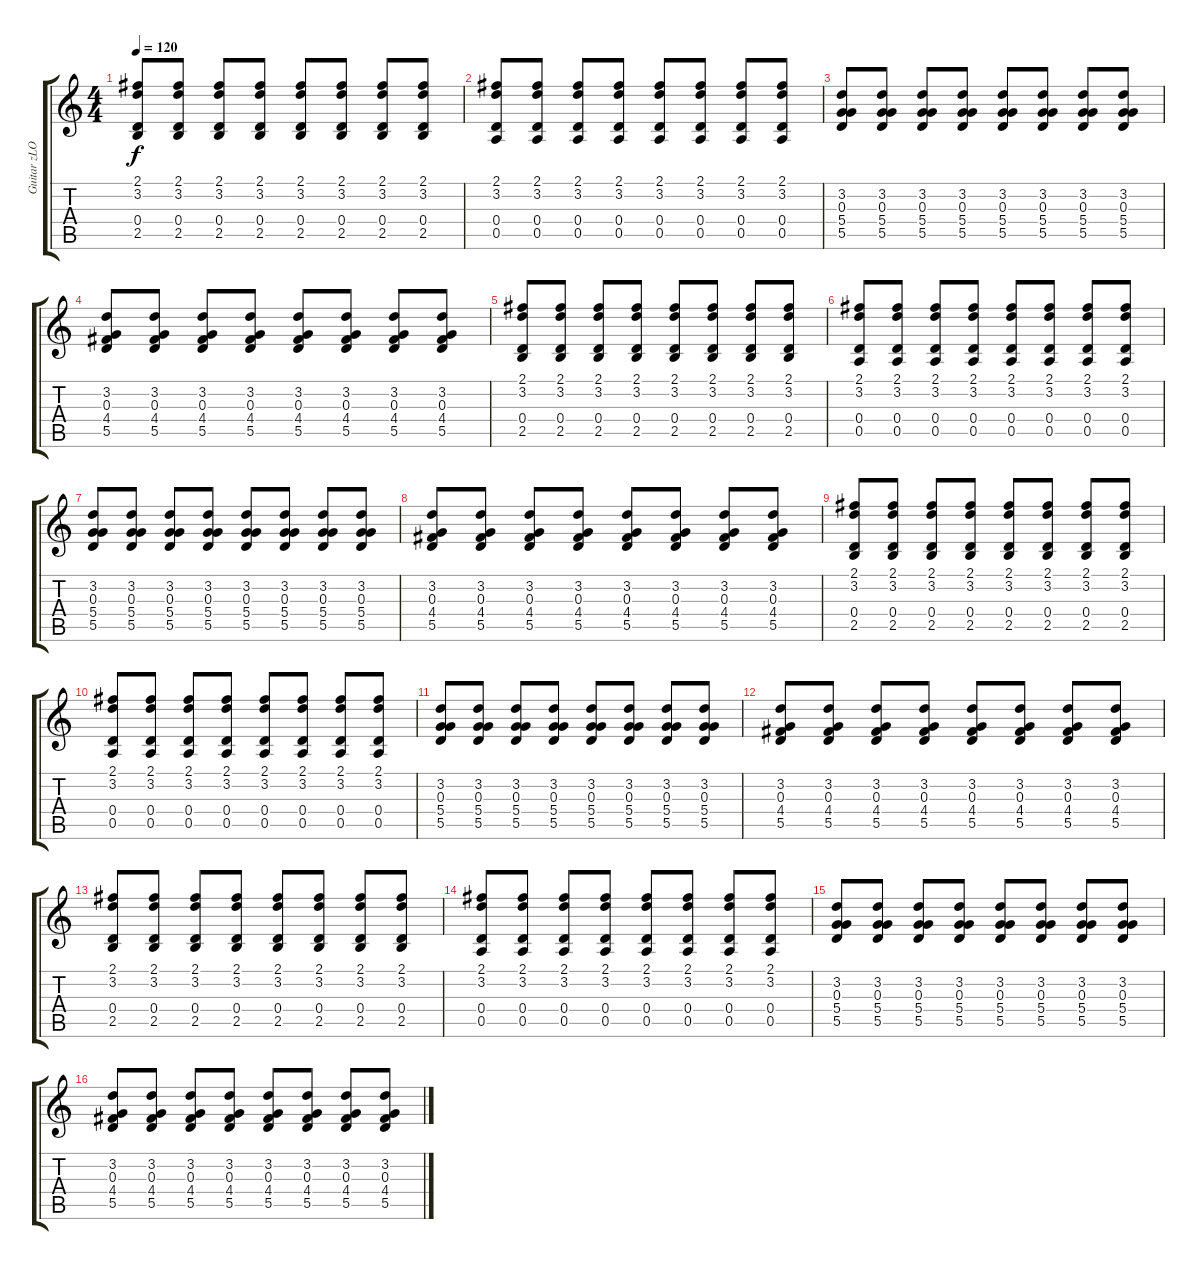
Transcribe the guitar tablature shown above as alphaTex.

\track ("Guitar zLOB" "Guitar zLO") {instrument acousticguitarsteel}
\staff {score tabs}
\tuning (E4 B3 G3 D3 A2 E2) {hide}
\ts (4 4)
\tempo 120
\clef g2
\ks c
(2.1 3.2 0.4 2.5).8{dy f} (2.1 3.2 0.4 2.5).8 (2.1 3.2 0.4 2.5).8 (2.1 3.2 0.4 2.5).8 (2.1 3.2 0.4 2.5).8 (2.1 3.2 0.4 2.5).8 (2.1 3.2 0.4 2.5).8 (2.1 3.2 0.4 2.5).8 |
(2.1 3.2 0.4 0.5).8 (2.1 3.2 0.4 0.5).8 (2.1 3.2 0.4 0.5).8 (2.1 3.2 0.4 0.5).8 (2.1 3.2 0.4 0.5).8 (2.1 3.2 0.4 0.5).8 (2.1 3.2 0.4 0.5).8 (2.1 3.2 0.4 0.5).8 |
(3.2 0.3 5.4 5.5).8 (3.2 0.3 5.4 5.5).8 (3.2 0.3 5.4 5.5).8 (3.2 0.3 5.4 5.5).8 (3.2 0.3 5.4 5.5).8 (3.2 0.3 5.4 5.5).8 (3.2 0.3 5.4 5.5).8 (3.2 0.3 5.4 5.5).8 |
(3.2 0.3 4.4 5.5).8 (3.2 0.3 4.4 5.5).8 (3.2 0.3 4.4 5.5).8 (3.2 0.3 4.4 5.5).8 (3.2 0.3 4.4 5.5).8 (3.2 0.3 4.4 5.5).8 (3.2 0.3 4.4 5.5).8 (3.2 0.3 4.4 5.5).8 |
(2.1 3.2 0.4 2.5).8 (2.1 3.2 0.4 2.5).8 (2.1 3.2 0.4 2.5).8 (2.1 3.2 0.4 2.5).8 (2.1 3.2 0.4 2.5).8 (2.1 3.2 0.4 2.5).8 (2.1 3.2 0.4 2.5).8 (2.1 3.2 0.4 2.5).8 |
(2.1 3.2 0.4 0.5).8 (2.1 3.2 0.4 0.5).8 (2.1 3.2 0.4 0.5).8 (2.1 3.2 0.4 0.5).8 (2.1 3.2 0.4 0.5).8 (2.1 3.2 0.4 0.5).8 (2.1 3.2 0.4 0.5).8 (2.1 3.2 0.4 0.5).8 |
(3.2 0.3 5.4 5.5).8 (3.2 0.3 5.4 5.5).8 (3.2 0.3 5.4 5.5).8 (3.2 0.3 5.4 5.5).8 (3.2 0.3 5.4 5.5).8 (3.2 0.3 5.4 5.5).8 (3.2 0.3 5.4 5.5).8 (3.2 0.3 5.4 5.5).8 |
(3.2 0.3 4.4 5.5).8 (3.2 0.3 4.4 5.5).8 (3.2 0.3 4.4 5.5).8 (3.2 0.3 4.4 5.5).8 (3.2 0.3 4.4 5.5).8 (3.2 0.3 4.4 5.5).8 (3.2 0.3 4.4 5.5).8 (3.2 0.3 4.4 5.5).8 |
(2.1 3.2 0.4 2.5).8 (2.1 3.2 0.4 2.5).8 (2.1 3.2 0.4 2.5).8 (2.1 3.2 0.4 2.5).8 (2.1 3.2 0.4 2.5).8 (2.1 3.2 0.4 2.5).8 (2.1 3.2 0.4 2.5).8 (2.1 3.2 0.4 2.5).8 |
(2.1 3.2 0.4 0.5).8 (2.1 3.2 0.4 0.5).8 (2.1 3.2 0.4 0.5).8 (2.1 3.2 0.4 0.5).8 (2.1 3.2 0.4 0.5).8 (2.1 3.2 0.4 0.5).8 (2.1 3.2 0.4 0.5).8 (2.1 3.2 0.4 0.5).8 |
(3.2 0.3 5.4 5.5).8 (3.2 0.3 5.4 5.5).8 (3.2 0.3 5.4 5.5).8 (3.2 0.3 5.4 5.5).8 (3.2 0.3 5.4 5.5).8 (3.2 0.3 5.4 5.5).8 (3.2 0.3 5.4 5.5).8 (3.2 0.3 5.4 5.5).8 |
(3.2 0.3 4.4 5.5).8 (3.2 0.3 4.4 5.5).8 (3.2 0.3 4.4 5.5).8 (3.2 0.3 4.4 5.5).8 (3.2 0.3 4.4 5.5).8 (3.2 0.3 4.4 5.5).8 (3.2 0.3 4.4 5.5).8 (3.2 0.3 4.4 5.5).8 |
(2.1 3.2 0.4 2.5).8 (2.1 3.2 0.4 2.5).8 (2.1 3.2 0.4 2.5).8 (2.1 3.2 0.4 2.5).8 (2.1 3.2 0.4 2.5).8 (2.1 3.2 0.4 2.5).8 (2.1 3.2 0.4 2.5).8 (2.1 3.2 0.4 2.5).8 |
(2.1 3.2 0.4 0.5).8 (2.1 3.2 0.4 0.5).8 (2.1 3.2 0.4 0.5).8 (2.1 3.2 0.4 0.5).8 (2.1 3.2 0.4 0.5).8 (2.1 3.2 0.4 0.5).8 (2.1 3.2 0.4 0.5).8 (2.1 3.2 0.4 0.5).8 |
(3.2 0.3 5.4 5.5).8 (3.2 0.3 5.4 5.5).8 (3.2 0.3 5.4 5.5).8 (3.2 0.3 5.4 5.5).8 (3.2 0.3 5.4 5.5).8 (3.2 0.3 5.4 5.5).8 (3.2 0.3 5.4 5.5).8 (3.2 0.3 5.4 5.5).8 |
(3.2 0.3 4.4 5.5).8 (3.2 0.3 4.4 5.5).8 (3.2 0.3 4.4 5.5).8 (3.2 0.3 4.4 5.5).8 (3.2 0.3 4.4 5.5).8 (3.2 0.3 4.4 5.5).8 (3.2 0.3 4.4 5.5).8 (3.2 0.3 4.4 5.5).8
